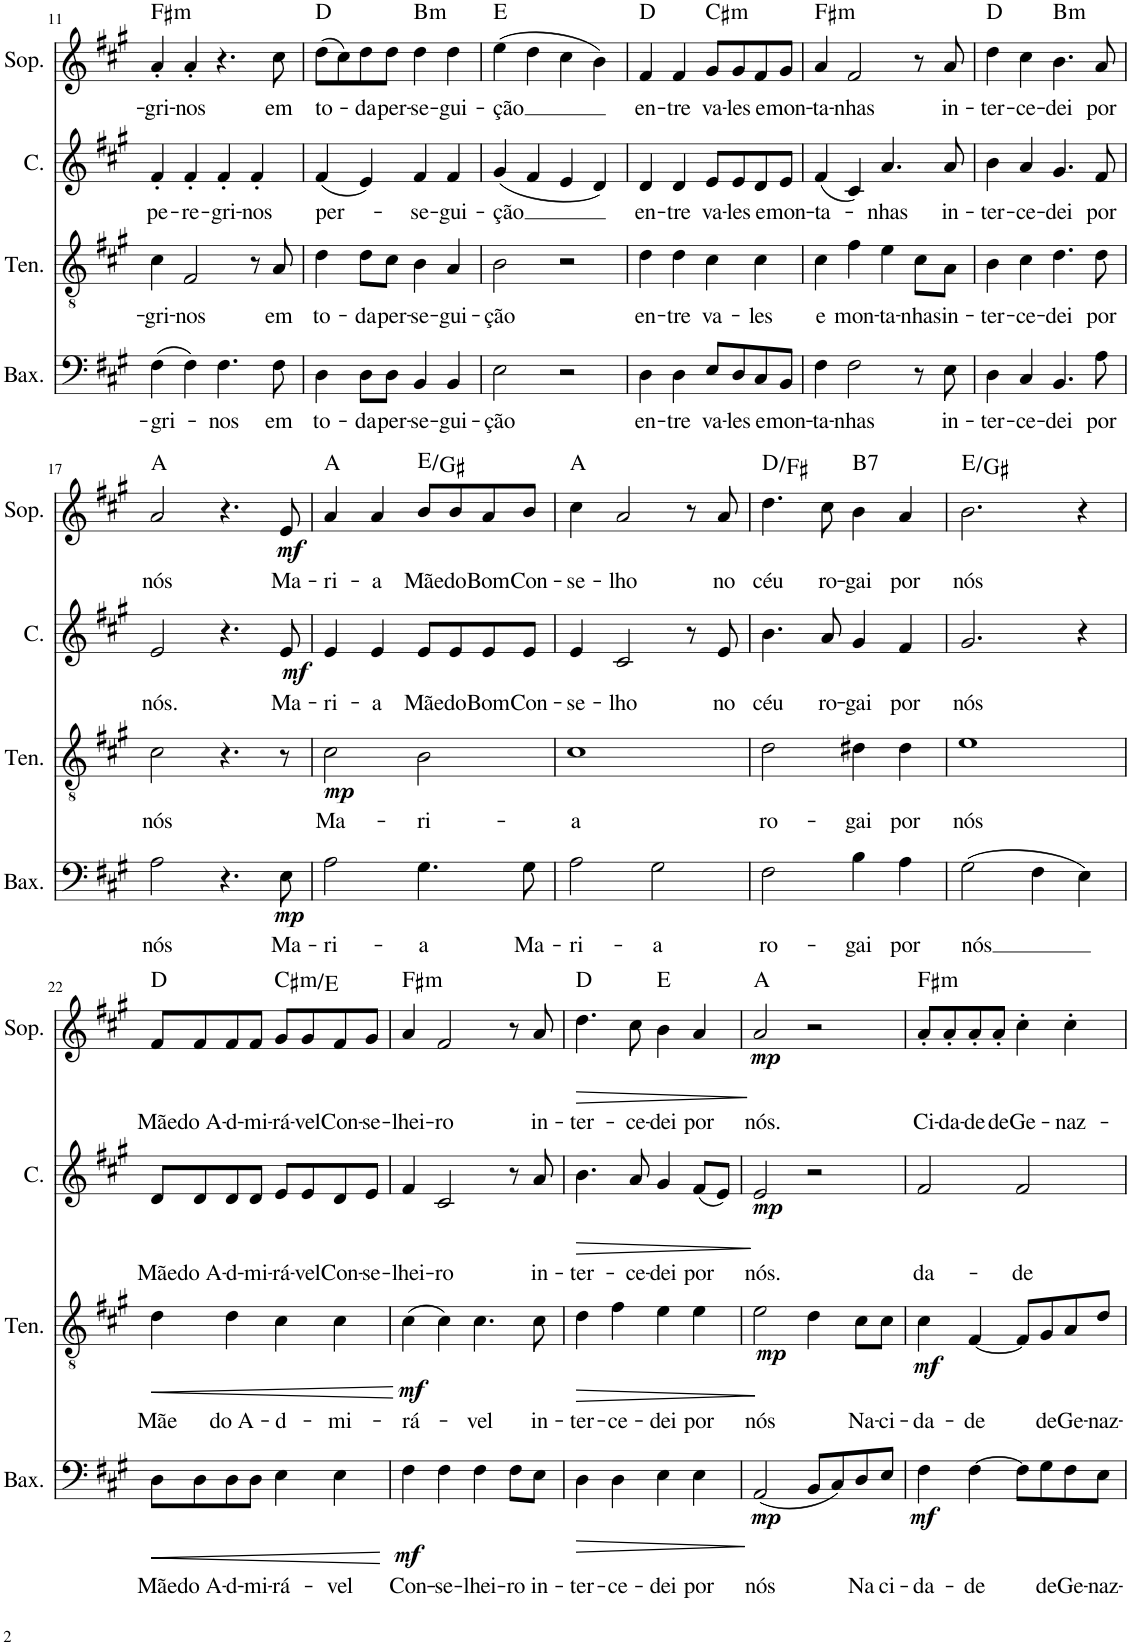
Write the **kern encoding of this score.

**kern	**text	**dynam	**kern	**text	**dynam	**kern	**text	**dynam	**kern	**text	**dynam	**harte
*part4	*part4	*part4	*part3	*part3	*part3	*part2	*part2	*part2	*part1	*part1	*part1	*part1
*staff4	*staff4	*staff4	*staff3	*staff3	*staff3	*staff2	*staff2	*staff2	*staff1	*staff1	*staff1	*
*I"Baixo	*	*	*I"Tenor	*	*	*I"Contralto	*	*	*I"Soprano	*	*	*
*I'Bax.	*	*	*I'Ten.	*	*	*I'C.	*	*	*I'Sop.	*	*	*
!!LO:PB:g=z
*clefF4	*	*	*clefGv2	*	*	*clefG2	*	*	*clefG2	*	*	*
*k[f#c#g#]	*	*	*k[f#c#g#]	*	*	*k[f#c#g#]	*	*	*k[f#c#g#]	*	*	*
*M4/4	*	*	*M4/4	*	*	*M4/4	*	*	*M4/4	*	*	*
=11	=11	=11	=11	=11	=11	=11	=11	=11	=11	=11	=11	=11
!	!LO:LY:b	!	!	!LO:LY:b	!	!	!LO:LY:b	!	!	!LO:LY:b	!	!LO:H:kt=m
(4F#\	-gri-	.	4c#\	-gri-	.	4f#'/	pe-	.	4a'/	-gri-	.	F#:min
!	!	!	!	!LO:LY:b	!	!	!LO:LY:b	!	!	!LO:LY:b	!	!
4F#\)	.	.	2F#/	-nos	.	4f#'/	-re-	.	4a'/	-nos	.	.
!	!LO:LY:b	!	!	!	!	!	!LO:LY:b	!	!	!	!	!
4.F#\	-nos	.	.	.	.	4f#'/	-gri-	.	4.r	.	.	.
!	!	!	!	!	!	!	!LO:LY:b	!	!	!	!	!
.	.	.	8r	.	.	4f#'/	-nos	.	.	.	.	.
!	!LO:LY:b	!	!	!LO:LY:b	!	!	!	!	!	!LO:LY:b	!	!
8F#\	em	.	8A/	em	.	.	.	.	8cc#\	em	.	.
=12	=12	=12	=12	=12	=12	=12	=12	=12	=12	=12	=12	=12
!	!LO:LY:b	!	!	!LO:LY:b	!	!	!LO:LY:b	!	!	!LO:LY:b	!	!
4D\	to-	.	4d\	to-	.	(4f#/	per-	.	(8dd\L	to-	.	D:maj
.	.	.	.	.	.	.	.	.	8cc#\)	.	.	.
!	!LO:LY:b	!	!	!LO:LY:b	!	!	!	!	!	!LO:LY:b	!	!
8D\L	-da	.	8d\L	-da	.	4e/)	.	.	8dd\	-da	.	.
!	!LO:LY:b	!	!	!LO:LY:b	!	!	!	!	!	!LO:LY:b	!	!
8D\J	per-	.	8c#\J	per-	.	.	.	.	8dd\J	per-	.	.
!	!LO:LY:b	!	!	!LO:LY:b	!	!	!LO:LY:b	!	!	!LO:LY:b	!	!LO:H:kt=m
4BB/	-se-	.	4B\	-se-	.	4f#/	-se-	.	4dd\	-se-	.	B:min
!	!LO:LY:b	!	!	!LO:LY:b	!	!	!LO:LY:b	!	!	!LO:LY:b	!	!
4BB/	-gui-	.	4A/	-gui-	.	4f#/	-gui-	.	4dd\	-gui-	.	.
=13	=13	=13	=13	=13	=13	=13	=13	=13	=13	=13	=13	=13
!	!LO:LY:b	!	!	!LO:LY:b	!	!	!LO:LY:b	!	!	!LO:LY:b	!	!
2E\	-ção	.	2B\	-ção	.	(4g#/	-ção	.	(4ee\	-ção	.	E:maj
.	.	.	.	.	.	4f#/	.	.	4dd\	.	.	.
2r	.	.	2r	.	.	4e/	.	.	4cc#\	.	.	.
.	.	.	.	.	.	4d/)	.	.	4b\)	.	.	.
=14	=14	=14	=14	=14	=14	=14	=14	=14	=14	=14	=14	=14
!	!LO:LY:b	!	!	!LO:LY:b	!	!	!LO:LY:b	!	!	!LO:LY:b	!	!
4D\	en-	.	4d\	en-	.	4d/	en-	.	4f#/	en-	.	D:maj
!	!LO:LY:b	!	!	!LO:LY:b	!	!	!LO:LY:b	!	!	!LO:LY:b	!	!
4D\	-tre	.	4d\	-tre	.	4d/	-tre	.	4f#/	-tre	.	.
!	!LO:LY:b	!	!	!LO:LY:b	!	!	!LO:LY:b	!	!	!LO:LY:b	!	!LO:H:kt=m
8E/L	va-	.	4c#\	va-	.	8e/L	va-	.	8g#/L	va-	.	C#:min
!	!LO:LY:b	!	!	!	!	!	!LO:LY:b	!	!	!LO:LY:b	!	!
8D/	-les	.	.	.	.	8e/	-les	.	8g#/	-les	.	.
!	!LO:LY:b	!	!	!LO:LY:b	!	!	!LO:LY:b	!	!	!LO:LY:b	!	!
8C#/	e	.	4c#\	-les	.	8d/	e	.	8f#/	e	.	.
!	!LO:LY:b	!	!	!	!	!	!LO:LY:b	!	!	!LO:LY:b	!	!
8BB/J	mon-	.	.	.	.	8e/J	mon-	.	8g#/J	mon-	.	.
=15	=15	=15	=15	=15	=15	=15	=15	=15	=15	=15	=15	=15
!	!LO:LY:b	!	!	!LO:LY:b	!	!	!LO:LY:b	!	!	!LO:LY:b	!	!LO:H:kt=m
4F#\	-ta-	.	4c#\	e	.	(4f#/	-ta-	.	4a/	-ta-	.	F#:min
!	!LO:LY:b	!	!	!LO:LY:b	!	!	!	!	!	!LO:LY:b	!	!
2F#\	-nhas	.	4f#\	mon-	.	4c#/)	.	.	2f#/	-nhas	.	.
!	!	!	!	!LO:LY:b	!	!	!LO:LY:b	!	!	!	!	!
.	.	.	4e\	-ta-	.	4.a/	-nhas	.	.	.	.	.
!	!	!	!	!LO:LY:b	!	!	!	!	!	!	!	!
8r	.	.	8c#\L	-nhas	.	.	.	.	8r	.	.	.
!	!LO:LY:b	!	!	!LO:LY:b	!	!	!LO:LY:b	!	!	!LO:LY:b	!	!
8E\	in-	.	8A\J	in-	.	8a/	in-	.	8a/	in-	.	.
=16	=16	=16	=16	=16	=16	=16	=16	=16	=16	=16	=16	=16
!	!LO:LY:b	!	!	!LO:LY:b	!	!	!LO:LY:b	!	!	!LO:LY:b	!	!
4D\	-ter-	.	4B\	-ter-	.	4b\	-ter-	.	4dd\	-ter-	.	D:maj
!	!LO:LY:b	!	!	!LO:LY:b	!	!	!LO:LY:b	!	!	!LO:LY:b	!	!
4C#/	-ce-	.	4c#\	-ce-	.	4a/	-ce-	.	4cc#\	-ce-	.	.
!	!LO:LY:b	!	!	!LO:LY:b	!	!	!LO:LY:b	!	!	!LO:LY:b	!	!LO:H:kt=m
4.BB/	-dei	.	4.d\	-dei	.	4.g#/	-dei	.	4.b\	-dei	.	B:min
!	!LO:LY:b	!	!	!LO:LY:b	!	!	!LO:LY:b	!	!	!LO:LY:b	!	!
8A\	por	.	8d\	por	.	8f#/	por	.	8a/	por	.	.
!!LO:LB:g=z
=17	=17	=17	=17	=17	=17	=17	=17	=17	=17	=17	=17	=17
!	!LO:LY:b	!	!	!LO:LY:b	!	!	!LO:LY:b	!	!	!LO:LY:b	!	!
2A\	nós	.	2c#\	nós	.	2e/	nós.	.	2a/	nós	.	A:maj
!	!	!	!	!	!	!	!	!	!	!	!	!LO:H:kt=N.C.
4.r	.	.	4.r	.	.	4.r	.	.	4.r	.	.	N
!	!LO:LY:b	!LO:DY:b	!	!	!	!	!LO:LY:b	!LO:DY:b	!	!LO:LY:b	!LO:DY:b	!
8E\	Ma-	mp	8r	.	.	8e/	Ma-	mf	8e/	Ma-	mf	.
=18	=18	=18	=18	=18	=18	=18	=18	=18	=18	=18	=18	=18
!	!LO:LY:b	!	!	!LO:LY:b	!LO:DY:b	!	!LO:LY:b	!	!	!LO:LY:b	!	!
2A\	-ri-	.	2c#\	Ma-	mp	4e/	-ri-	.	4a/	-ri-	.	A:maj
!	!	!	!	!	!	!	!LO:LY:b	!	!	!LO:LY:b	!	!
.	.	.	.	.	.	4e/	-a	.	4a/	-a	.	.
!	!LO:LY:b	!	!	!LO:LY:b	!	!	!LO:LY:b	!	!	!LO:LY:b	!	!
4.G#\	-a	.	2B\	-ri-	.	8e/L	Mãe	.	8b/L	Mãe	.	E:maj/3
!	!	!	!	!	!	!	!LO:LY:b	!	!	!LO:LY:b	!	!
.	.	.	.	.	.	8e/	do	.	8b/	do	.	.
!	!	!	!	!	!	!	!LO:LY:b	!	!	!LO:LY:b	!	!
.	.	.	.	.	.	8e/	Bom	.	8a/	Bom	.	.
!	!LO:LY:b	!	!	!	!	!	!LO:LY:b	!	!	!LO:LY:b	!	!
8G#\	Ma-	.	.	.	.	8e/J	Con-	.	8b/J	Con-	.	.
=19	=19	=19	=19	=19	=19	=19	=19	=19	=19	=19	=19	=19
!	!LO:LY:b	!	!	!LO:LY:b	!	!	!LO:LY:b	!	!	!LO:LY:b	!	!
2A\	-ri-	.	1c#	-a	.	4e/	-se-	.	4cc#\	-se-	.	A:maj
!	!	!	!	!	!	!	!LO:LY:b	!	!	!LO:LY:b	!	!
.	.	.	.	.	.	2c#/	-lho	.	2a/	-lho	.	.
!	!LO:LY:b	!	!	!	!	!	!	!	!	!	!	!
2G#\	-a	.	.	.	.	.	.	.	.	.	.	.
.	.	.	.	.	.	8r	.	.	8r	.	.	.
!	!	!	!	!	!	!	!LO:LY:b	!	!	!LO:LY:b	!	!
.	.	.	.	.	.	8e/	no	.	8a/	no	.	.
=20	=20	=20	=20	=20	=20	=20	=20	=20	=20	=20	=20	=20
!	!LO:LY:b	!	!	!LO:LY:b	!	!	!LO:LY:b	!	!	!LO:LY:b	!	!
2F#\	ro-	.	2d\	ro-	.	4.b\	céu	.	4.dd\	céu	.	D:maj/3
!	!	!	!	!	!	!	!LO:LY:b	!	!	!LO:LY:b	!	!
.	.	.	.	.	.	8a/	ro-	.	8cc#\	ro-	.	.
!	!LO:LY:b	!	!	!LO:LY:b	!	!	!LO:LY:b	!	!	!LO:LY:b	!	!LO:H:kt=7
4B\	-gai	.	4d#X\	-gai	.	4g#/	-gai	.	4b\	-gai	.	B:7
!	!LO:LY:b	!	!	!LO:LY:b	!	!	!LO:LY:b	!	!	!LO:LY:b	!	!
4A\	por	.	4d#\	por	.	4f#/	por	.	4a/	por	.	.
=21	=21	=21	=21	=21	=21	=21	=21	=21	=21	=21	=21	=21
!	!LO:LY:b	!	!	!LO:LY:b	!	!	!LO:LY:b	!	!	!LO:LY:b	!	!
(2G#\	nós	.	1e	nós	.	2.g#/	nós	.	2.b\	nós	.	E:maj/3
4F#\	.	.	.	.	.	.	.	.	.	.	.	.
4E\)	.	.	.	.	.	4r	.	.	4r	.	.	.
!!LO:LB:g=z
=22	=22	=22	=22	=22	=22	=22	=22	=22	=22	=22	=22	=22
!	!LO:LY:b	!LO:HP:b	!	!LO:LY:b	!LO:HP:b	!	!LO:LY:b	!	!	!LO:LY:b	!	!
8D\L	Mãe	<	4d\	Mãe	<	8d/L	Mãe	.	8f#/L	Mãe	.	D:maj
!	!LO:LY:b	!	!	!	!	!	!LO:LY:b	!	!	!LO:LY:b	!	!
8D\	do A-	.	.	.	.	8d/	do A-	.	8f#/	do A-	.	.
!	!LO:LY:b	!	!	!LO:LY:b	!	!	!LO:LY:b	!	!	!LO:LY:b	!	!
8D\	-d-	.	4d\	do A-	.	8d/	-d-	.	8f#/	-d-	.	.
!	!LO:LY:b	!	!	!	!	!	!LO:LY:b	!	!	!LO:LY:b	!	!
8D\J	-mi-	.	.	.	.	8d/J	-mi-	.	8f#/J	-mi-	.	.
!	!LO:LY:b	!	!	!LO:LY:b	!	!	!LO:LY:b	!	!	!LO:LY:b	!	!LO:H:kt=m
4E\	-rá-	.	4c#\	-d-	.	8e/L	-rá-	.	8g#/L	-rá-	.	C#:min/b3
!	!	!	!	!	!	!	!LO:LY:b	!	!	!LO:LY:b	!	!
.	.	.	.	.	.	8e/	-vel	.	8g#/	-vel	.	.
!	!LO:LY:b	!	!	!LO:LY:b	!	!	!LO:LY:b	!	!	!LO:LY:b	!	!
4E\	-vel	.	4c#\	-mi-	.	8d/	Con-	.	8f#/	Con-	.	.
!	!	!	!	!	!	!	!LO:LY:b	!	!	!LO:LY:b	!	!
.	.	.	.	.	.	8e/J	-se-	.	8g#/J	-se-	.	.
.	.	[	.	.	[	.	.	.	.	.	.	.
=23	=23	=23	=23	=23	=23	=23	=23	=23	=23	=23	=23	=23
!	!LO:LY:b	!LO:DY:b	!	!LO:LY:b	!LO:DY:b	!	!LO:LY:b	!	!	!LO:LY:b	!	!LO:H:kt=m
4F#\	Con-	mf	(4c#\	-rá-	mf	4f#/	-lhei-	.	4a/	-lhei-	.	F#:min
!	!LO:LY:b	!	!	!	!	!	!LO:LY:b	!	!	!LO:LY:b	!	!
4F#\	-se-	.	4c#\)	.	.	2c#/	-ro	.	2f#/	-ro	.	.
!	!LO:LY:b	!	!	!LO:LY:b	!	!	!	!	!	!	!	!
4F#\	-lhei-	.	4.c#\	-vel	.	.	.	.	.	.	.	.
!	!LO:LY:b	!	!	!	!	!	!	!	!	!	!	!
8F#\L	-ro	.	.	.	.	8r	.	.	8r	.	.	.
!	!LO:LY:b	!	!	!LO:LY:b	!	!	!LO:LY:b	!	!	!LO:LY:b	!	!
8E\J	in-	.	8c#\	in-	.	8a/	in-	.	8a/	in-	.	.
=24	=24	=24	=24	=24	=24	=24	=24	=24	=24	=24	=24	=24
!	!LO:LY:b	!LO:HP:b	!	!LO:LY:b	!LO:HP:b	!	!LO:LY:b	!LO:HP:b	!	!LO:LY:b	!LO:HP:b	!
4D\	-ter-	>	4d\	-ter-	>	4.b\	-ter-	>	4.dd\	-ter-	>	D:maj
!	!LO:LY:b	!	!	!LO:LY:b	!	!	!	!	!	!	!	!
4D\	-ce-	.	4f#\	-ce-	.	.	.	.	.	.	.	.
!	!	!	!	!	!	!	!LO:LY:b	!	!	!LO:LY:b	!	!
.	.	.	.	.	.	8a/	-ce-	.	8cc#\	-ce-	.	.
!	!LO:LY:b	!	!	!LO:LY:b	!	!	!LO:LY:b	!	!	!LO:LY:b	!	!
4E\	-dei	.	4e\	-dei	.	4g#/	-dei	.	4b\	-dei	.	E:maj
!	!LO:LY:b	!	!	!LO:LY:b	!	!	!LO:LY:b	!	!	!LO:LY:b	!	!
4E\	por	.	4e\	por	.	(8f#/L	por	.	4a/	por	.	.
.	.	.	.	.	.	8e/J)	.	.	.	.	.	.
=25	=25	=25	=25	=25	=25	=25	=25	=25	=25	=25	=25	=25
!	!LO:LY:b	!LO:DY:b	!	!LO:LY:b	!LO:DY:b	!	!LO:LY:b	!LO:DY:b	!	!LO:LY:b	!LO:DY:b	!
(2AA/	nós	mp	2e\	nós	mp	2e/	nós.	mp	2a/	nós.	mp	A:maj
8BB/L	.	]	4d\	.	]	2r	.	]	2r	.	]	.
8C#/)	.	.	.	.	.	.	.	.	.	.	.	.
!	!LO:LY:b	!	!	!LO:LY:b	!	!	!	!	!	!	!	!
8D/	Na	.	8c#\L	Na-	.	.	.	.	.	.	.	.
!	!LO:LY:b	!	!	!LO:LY:b	!	!	!	!	!	!	!	!
8E/J	ci-	.	8c#\J	-ci-	.	.	.	.	.	.	.	.
=26	=26	=26	=26	=26	=26	=26	=26	=26	=26	=26	=26	=26
!	!LO:LY:b	!LO:DY:b	!	!LO:LY:b	!LO:DY:b	!	!LO:LY:b	!	!	!LO:LY:b	!	!LO:H:kt=m
4F#\	-da-	mf	4c#\	-da-	mf	2f#/	da-	.	8a'/L	Ci-	.	F#:min
!	!	!	!	!	!	!	!	!	!	!LO:LY:b	!	!
.	.	.	.	.	.	.	.	.	8a'/	-da-	.	.
!	!LO:LY:b	!	!	!LO:LY:b	!	!	!	!	!	!LO:LY:b	!	!
[4F#\	-de	.	[4F#/	-de	.	.	.	.	8a'/	-de	.	.
!	!	!	!	!	!	!	!	!	!	!LO:LY:b	!	!
.	.	.	.	.	.	.	.	.	8a'/J	de	.	.
!	!	!	!	!	!	!	!LO:LY:b	!	!	!LO:LY:b	!	!
8F#\L]	.	.	8F#/L]	.	.	2f#/	-de	.	4cc#'\	Ge-	.	.
!	!LO:LY:b	!	!	!LO:LY:b	!	!	!	!	!	!	!	!
8G#\	de	.	8G#/	de	.	.	.	.	.	.	.	.
!	!LO:LY:b	!	!	!LO:LY:b	!	!	!	!	!	!LO:LY:b	!	!
8F#\	Ge-	.	8A/	Ge-	.	.	.	.	4cc#'\	-naz-	.	.
!	!LO:LY:b	!	!	!LO:LY:b	!	!	!	!	!	!	!	!
8E\J	-naz-	.	8d/J	-naz-	.	.	.	.	.	.	.	.
=	=	=	=	=	=	=	=	=	=	=	=	=
*-	*-	*-	*-	*-	*-	*-	*-	*-	*-	*-	*-	*-
